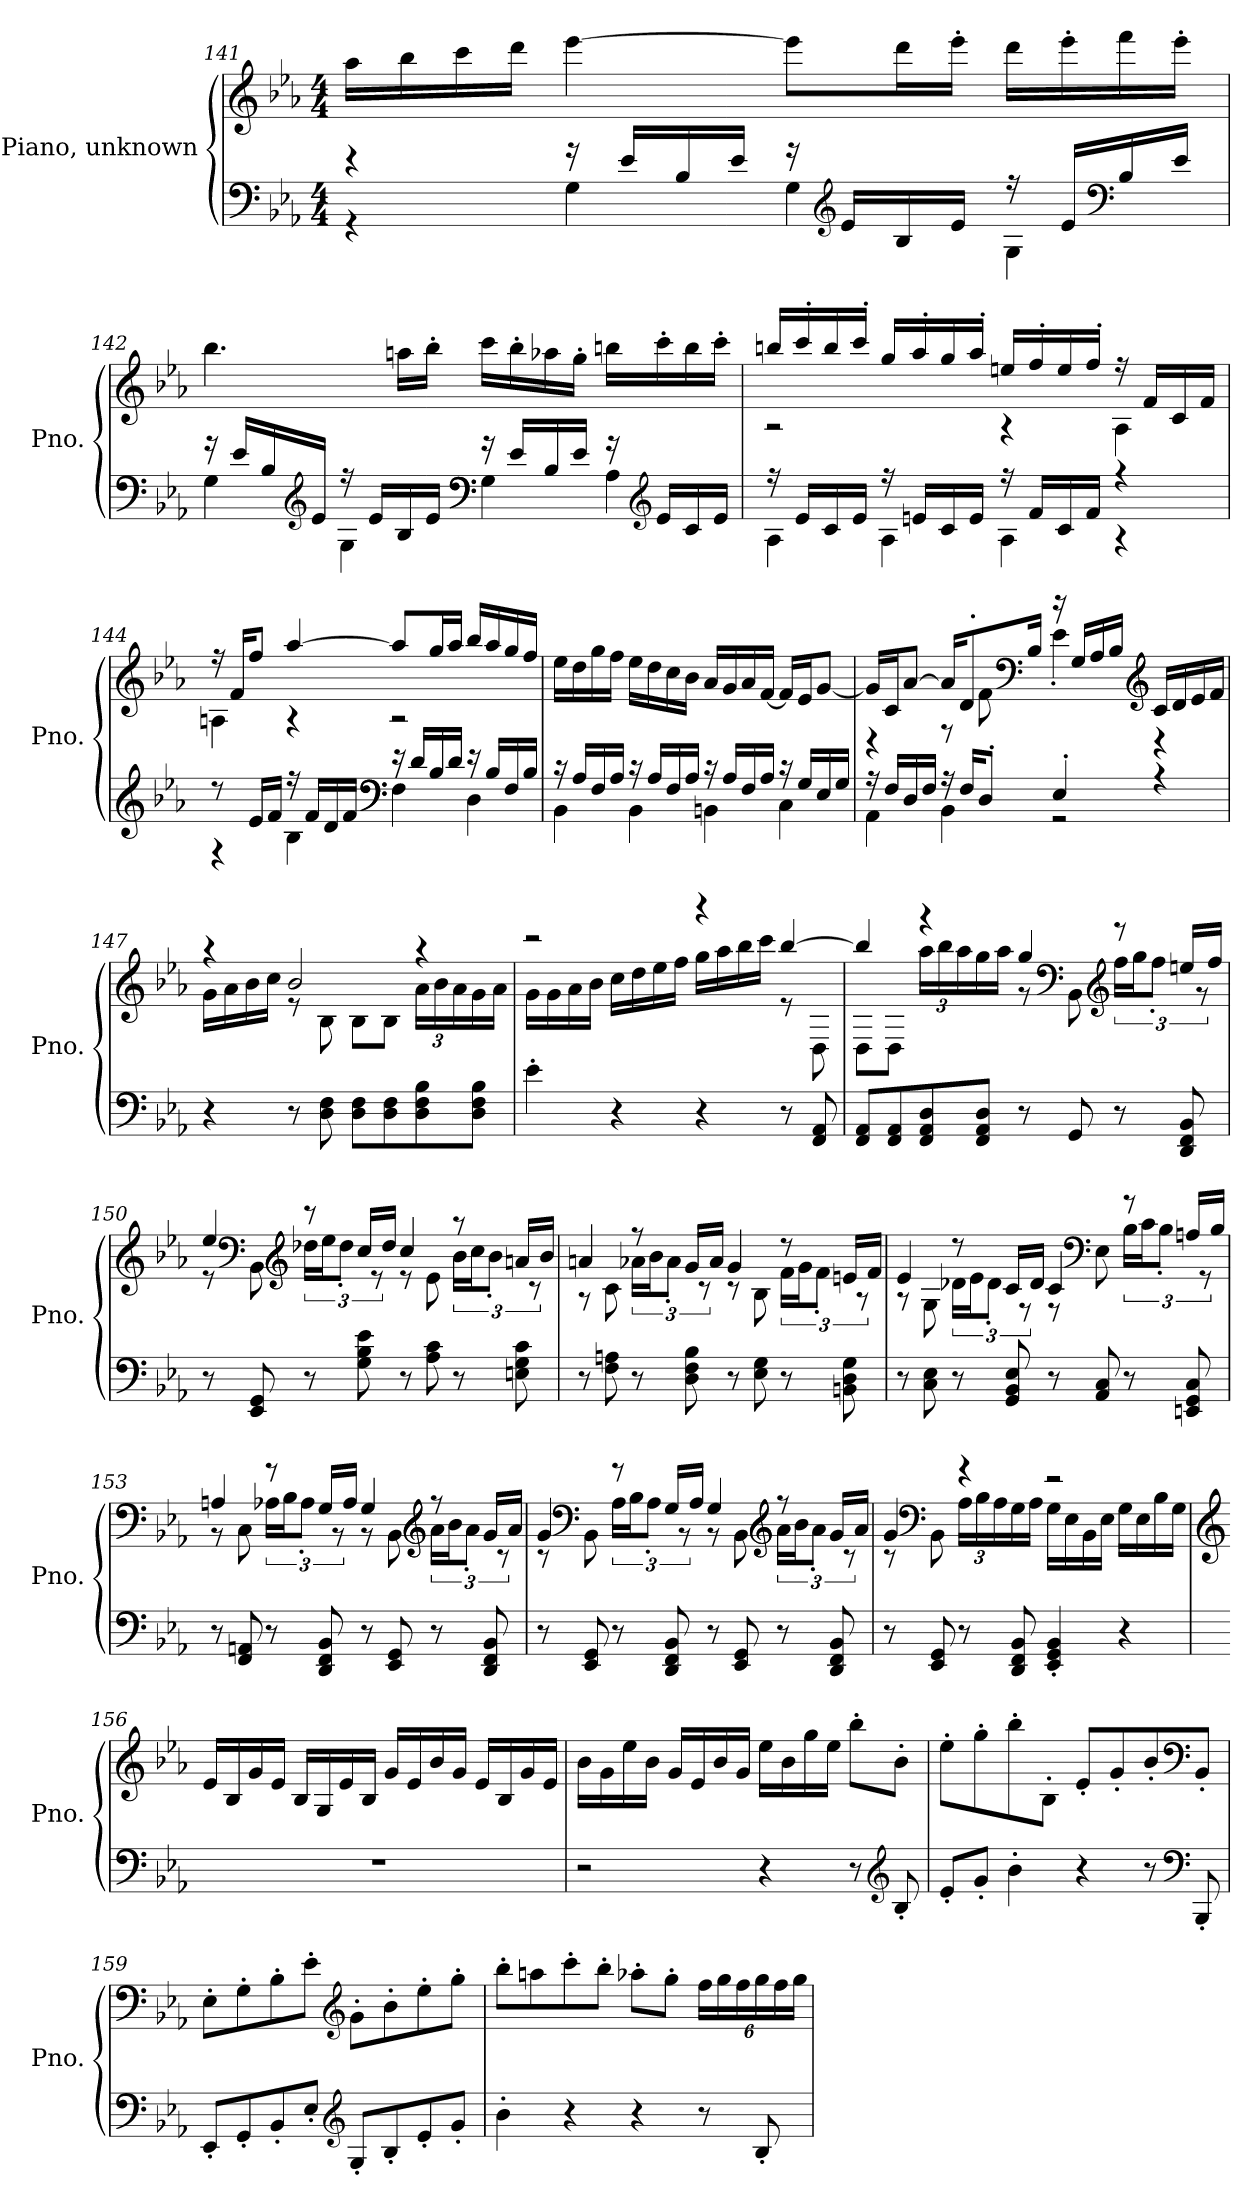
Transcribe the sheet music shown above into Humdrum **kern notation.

**kern	**kern
*part1	*part1
*staff2	*staff1
*I"Piano, unknown	*
*I'Pno.	*
*clefF4	*clefG2
*k[b-e-a-]	*k[b-e-a-]
*M4/4	*M4/4
=141	=141
*^	*
4r	4r	16aa-\LL
.	.	16bb-\
.	.	16ccc\
.	.	16ddd\JJ
16r	4G\	[4eee-\
16e-/LL	.	.
16B-/	.	.
16e-/JJ	.	.
16r	4G\	8eee-\L]
*clefG2	*	*
16e-/LL	.	.
16B-/	.	16ddd\L
16e-/JJ	.	16eee-'\JJ
16r	4G\	16ddd\LL
16e-/LL	.	16eee-'\
*clefF4	*	*
16B-/	.	16fff\
16e-/JJ	.	16eee-'\JJ
!!LO:LB:g=z
=142	=142	=142
16r	4G\	4.bb-\
16e-/LL	.	.
16B-/	.	.
*clefG2	*	*
16e-/JJ	.	.
16r	4G\	.
16e-/LL	.	.
16B-/	.	16aan\LL
16e-/JJ	.	16bb-'\JJ
*clefF4	*	*
16r	4G\	16ccc\LL
16e-/LL	.	16bb-'\
16B-/	.	16aa-X\
16e-/JJ	.	16gg'\JJ
16r	4A-\	16bbn\LL
*clefG2	*	*
16e-/LL	.	16ccc'\
16c/	.	16bb\
16e-/JJ	.	16ccc'\JJ
=143	=143	=143
*	*	*^
16r	4A-\	16bbn/LL	2r
16e-/LL	.	16ccc'/	.
16c/	.	16bb/	.
16e-/JJ	.	16ccc'/JJ	.
16r	4A-\	16gg/LL	.
16en/LL	.	16aa-'/	.
16c/	.	16gg/	.
16e/JJ	.	16aa-'/JJ	.
16r	4A-\	16een/LL	4r
16f/LL	.	16ff'/	.
16c/	.	16ee/	.
16f/JJ	.	16ff'/JJ	.
4r	4r	16r	4A-\
.	.	16f/LL	.
.	.	16c/	.
.	.	16f/JJ	.
!!LO:PB:g=z	!!
=144	=144	=144	=144
8r	4r	16r	4An\
.	.	16f/KL	.
16e-/LL	.	8ff/J	.
16f/JJ	.	.	.
16r	4B-\	[4aa-/	4r
16f/LL	.	.	.
16d/	.	.	.
16f/JJ	.	.	.
*clefF4	*	*	*
16r	4F\	8aa-/L]	2r
16d/LL	.	.	.
16B-/	.	16gg/L	.
16d/JJ	.	16aa-/JJ	.
16r	4D\	16bb-/LL	.
16B-/LL	.	16aa-/	.
16F/	.	16gg/	.
16B-/JJ	.	16ff/JJ	.
*	*	*v	*v
=145	=145	=145
16r	4BB-\	16ee-\LL
16A-/LL	.	16dd\
16F/	.	16gg\
16A-/JJ	.	16ff\JJ
16r	4BB-\	16ee-\LL
16A-/LL	.	16dd\
16F/	.	16cc\
16A-/JJ	.	16b-\JJ
16r	4BBn\	16a-/LL
16A-/LL	.	16g/
16F/	.	16a-/
16A-/JJ	.	[16f/JJ
16r	4C\	16f/LL]
16G/LL	.	16e-/J
16E-/	.	[8g/J
16G/JJ	.	.
!!LO:LB:g=z
=146	=146	=146
*	*	*^
16r	4AA-\	16g/LL]	4r
16F/LL	.	16c/J	.
16D/	.	[8a-/J	.
16F/JJ	.	.	.
16r	4BB-\	16a-/KL]	8r
16F/KL	.	8d'/	.
8D'/J	.	.	8f\
*	*	*clefF4	*
.	.	16B-/Jk	.
4E-'/	2r	16r	4e-'\
.	.	16G/LL	.
.	.	16A-/	.
.	.	16B-/JJ	.
*	*	*clefG2	*
4r	.	16c/LL	4r
.	.	16d/	.
.	.	16e-/	.
.	.	16f/JJ	.
*v	*v	*	*
=147	=147	=147
4r	4r	16g\LL
.	.	16a-\
.	.	16b-\
.	.	16cc\JJ
8r	2b-/	8r
8D\ 8F\	.	8B-\
8D\ 8F\L	.	8B-\L
8D\ 8F\	.	8B-\J
*	*	*Xbrackettup
8D\ 8F\ 8B-\	4r	24a-\LL
.	.	24b-\
.	.	24a-\
8D\ 8F\ 8B-\J	.	16g\
.	.	16a-\JJ
!!LO:LB:g=z	!!
=148	=148	=148
4e-'\	2r	16g\LL
.	.	16g\
.	.	16a-\
.	.	16b-\JJ
4r	.	16cc\LL
.	.	16dd\
.	.	16ee-\
.	.	16ff\JJ
4r	4r	16gg\LL
.	.	16aa-\
.	.	16bb-\
.	.	16ccc\JJ
8r	[4bb-/	8r
8FF/ 8AA-/	.	8D\
=149	=149	=149
8FF/ 8AA-/L	4bb-/]	8D\L
8FF/ 8AA-/	.	8D\J
8FF/ 8AA-/ 8D/	4r	24aa-\LL
.	.	24bb-\
.	.	24aa-\
8FF/ 8AA-/ 8D/J	.	16gg\
.	.	16aa-\JJ
8r	4gg/	8r
*	*clefF4	*
8GG/	.	8BB-\
*	*clefG2	*
*	*	*brackettup
8r	8r	24ff\LL
.	.	24gg\J
.	.	12ff'\J
8DD/ 8FF/ 8BB-/	16een/LL	.
.	.	12r
.	16ff/JJ	.
!!LO:LB:g=z	!!
=150	=150	=150
8r	4ee-/	8r
*	*clefF4	*
8EE-/ 8GG/	.	8BB-\
*	*clefG2	*
8r	8r	24dd-X\LL
.	.	24ee-\J
.	.	12dd-'\J
8G\ 8B-\ 8e-\	16cc/LL	.
.	.	12r
.	16dd-/JJ	.
8r	4cc/	8r
8A-\ 8c\	.	8e-\
8r	8r	24b-\LL
.	.	24cc\J
.	.	12b-'\J
8En\ 8G\ 8c\	16an/LL	.
.	.	12r
.	16b-/JJ	.
=151	=151	=151
8r	4an/	8r
8F\ 8An\	.	8c\
8r	8r	24a-X\LL
.	.	24b-\J
.	.	12a-'\J
8D\ 8F\ 8B-\	16g/LL	.
.	.	12r
.	16a-/JJ	.
8r	4g/	8r
8E-\ 8G\	.	8B-\
8r	8r	24f\LL
.	.	24g\J
.	.	12f'\J
8BBn\ 8D\ 8G\	16en/LL	.
.	.	12r
.	16f/JJ	.
!!LO:LB:g=z	!!
=152	=152	=152
8r	4e-/	8r
8C\ 8E-\	.	8G\
8r	8r	24d-X\LL
.	.	24e-\J
.	.	12d-'\J
8GG/ 8BB-/ 8E-/	16c/LL	.
.	.	12r
.	16d-/JJ	.
8r	4c/	8r
*	*clefF4	*
8AA-/ 8C/	.	8E-\
8r	8r	24B-\LL
.	.	24c\J
.	.	12B-'\J
8EEn/ 8GG/ 8C/	16An/LL	.
.	.	12r
.	16B-/JJ	.
=153	=153	=153
8r	4An/	8r
8FF/ 8AAn/	.	8C\
8r	8r	24A-X\LL
.	.	24B-\J
.	.	12A-'\J
8DD/ 8FF/ 8BB-/	16G/LL	.
.	.	12r
.	16A-/JJ	.
8r	4G/	8r
8EE-/ 8GG/	.	8BB-\
*	*clefG2	*
8r	8r	24a-\LL
.	.	24b-\J
.	.	12a-'\J
8DD/ 8FF/ 8BB-/	16g/LL	.
.	.	12r
.	16a-/JJ	.
!!LO:LB:g=z	!!
=154	=154	=154
8r	4g/	8r
*	*clefF4	*
8EE-/ 8GG/	.	8BB-\
8r	8r	24A-\LL
.	.	24B-\J
.	.	12A-'\J
8DD/ 8FF/ 8BB-/	16G/LL	.
.	.	12r
.	16A-/JJ	.
8r	4G/	8r
8EE-/ 8GG/	.	8BB-\
*	*clefG2	*
8r	8r	24a-\LL
.	.	24b-\J
.	.	12a-'\J
8DD/ 8FF/ 8BB-/	16g/LL	.
.	.	12r
.	16a-/JJ	.
=155	=155	=155
8r	4g/	8r
*	*clefF4	*
8EE-/ 8GG/	.	8BB-\
*	*	*Xbrackettup
8r	4r	24A-\LL
.	.	24B-\
.	.	24A-\
8DD/ 8FF/ 8BB-/	.	16G\
.	.	16A-\JJ
4EE-/' 4GG/' 4BB-/'	2r	16G\LL
.	.	16E-\
.	.	16BB-\
.	.	16E-\JJ
4r	.	16G\LL
.	.	16E-\
.	.	16B-\
.	.	16G\JJ
*	*v	*v
!!LO:PB:g=z
=156	=156
*	*clefG2
1r	16e-/LL
.	16B-/
.	16g/
.	16e-/JJ
.	16B-/LL
.	16G/
.	16e-/
.	16B-/JJ
.	16g/LL
.	16e-/
.	16b-/
.	16g/JJ
.	16e-/LL
.	16B-/
.	16g/
.	16e-/JJ
=157	=157
2r	16b-\LL
.	16g\
.	16ee-\
.	16b-\JJ
.	16g/LL
.	16e-/
.	16b-/
.	16g/JJ
4r	16ee-\LL
.	16b-\
.	16gg\
.	16ee-\JJ
8r	8bb-'\L
*clefG2	*
8B-'/	8b-'\J
=158	=158
8e-'/L	8ee-'\L
8g'/J	8gg'\
4b-'\	8bb-'\
.	8B-'\J
4r	8e-'/L
.	8g'/
8r	8b-'/
*clefF4	*clefF4
8BBB-'/	8BB-'/J
!!LO:LB:g=z
=159	=159
8EE-'/L	8E-'\L
8GG'/	8G'\
8BB-'/	8B-'\
8E-'/J	8e-'\J
*clefG2	*clefG2
8G'/L	8g'\L
8B-'/	8b-'\
8e-'/	8ee-'\
8g'/J	8gg'\J
=160	=160
4b-'\	8bb-'\L
.	8aan\
4r	8ccc'\
.	8bb-'\J
4r	8aa-X'\L
.	8gg'\J
8r	24ff\LL
.	24gg\
.	24ff\
8B-'/	24gg\
.	24ff\
.	24gg\JJ
=	=
*-	*-
